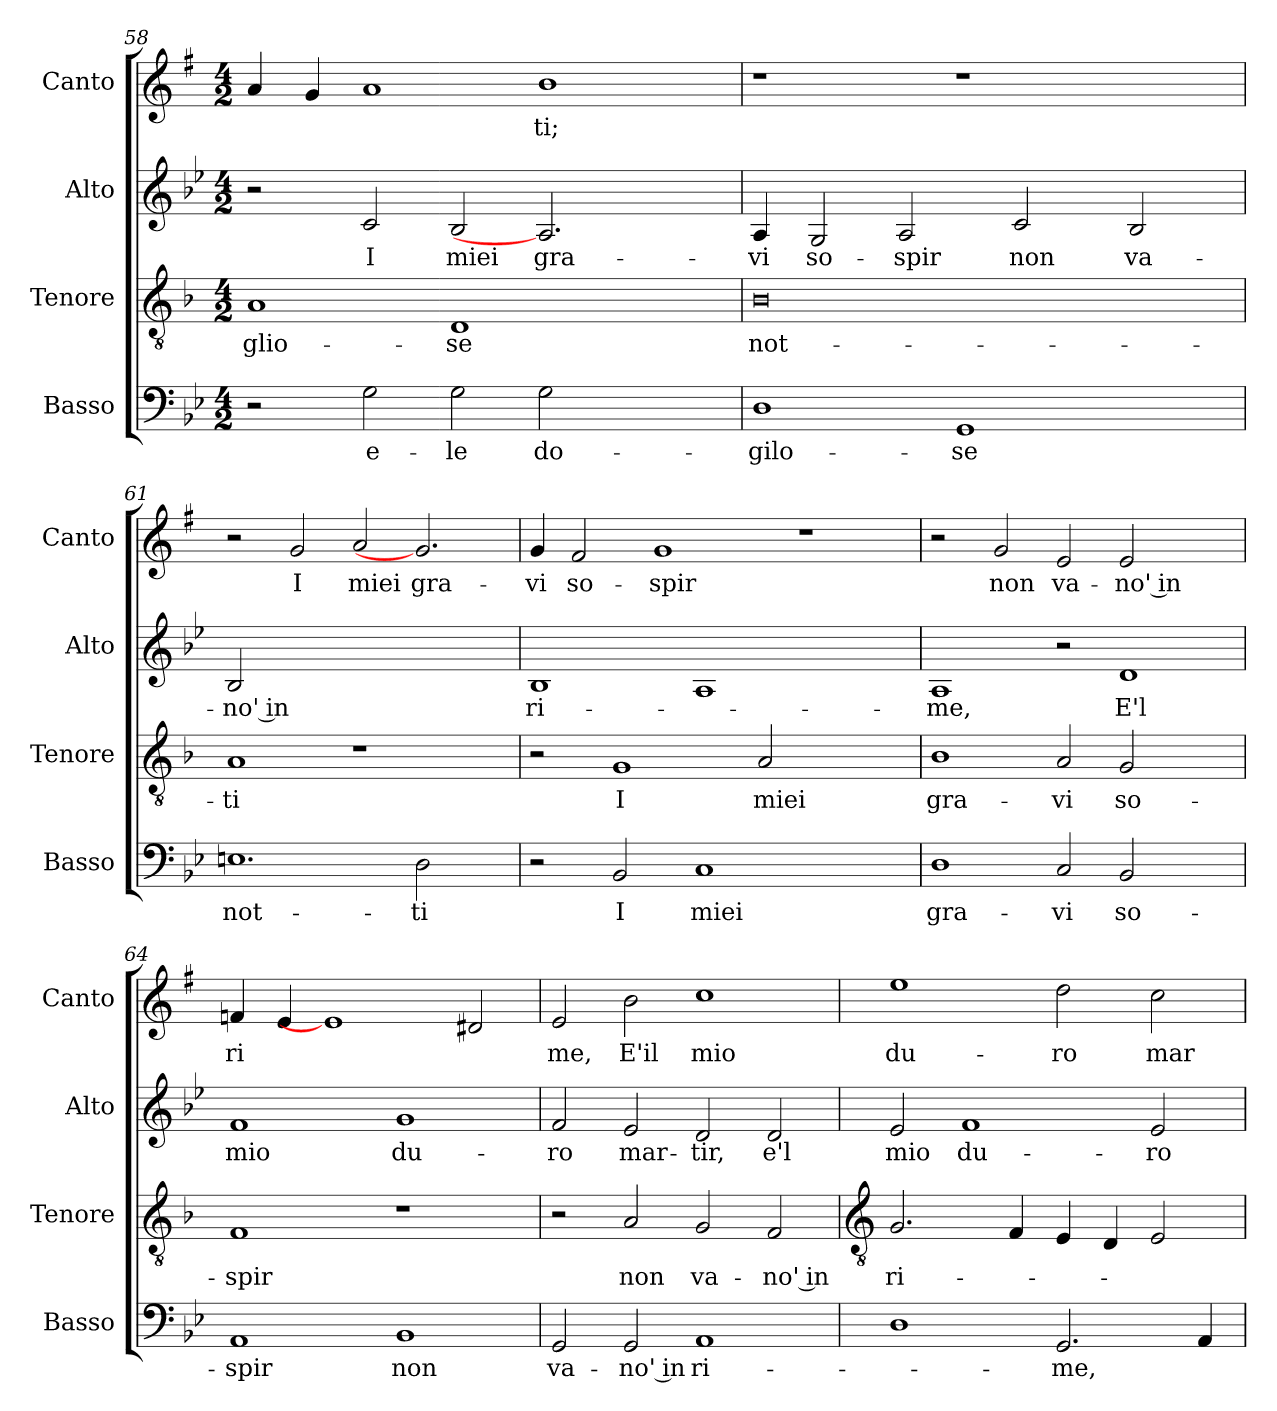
**kern	**text	**kern	**text	**kern	**text	**kern	**text
*part4	*part4	*part3	*part3	*part2	*part2	*part1	*part1
*staff4	*staff4	*staff3	*staff3	*staff2	*staff2	*staff1	*staff1
*I"Basso	*	*I"Tenore	*	*I"Alto	*	*I"Canto	*
*I'Basso	*	*I'Tenore	*	*I'Alto	*	*I'Canto	*
!!LO:LB:g=z
*clefF4	*	*clefGv2	*	*clefG2	*	*clefG2	*
*	*	*	*	*	*	*ITrd1c2	*
*k[b-e-]	*	*k[b-]	*	*k[b-e-]	*	*k[b-]	*
*B-:	*	*F:	*	*B-:	*	*F:	*
*M4/2	*	*M4/2	*	*M4/2	*	*M4/2	*
=58	=58	=58	=58	=58	=58	=58	=58
!	!	!	!LO:LY:b	!	!	!	!
*	*	*	*	*	*	*^	*
2r	.	1A	-glio-	2r	.	4g	0ryy	.
.	.	.	.	.	.	4f	.	.
!	!LO:LY:b	!	!	!	!LO:LY:b	!	!	!
2G	e-	.	.	2c	I	1g	.	.
!	!LO:LY:b	!	!LO:LY:b	!	!LO:LY:b	!	!	!
2G	-le	1D	-se	2B-	miei	.	.	.
!	!LO:LY:b	!	!	!	!LO:LY:b	!	!	!LO:LY:b
2G	do-	.	.	2.A]	gra-	1a	.	-ti;
2ryy	.	2ryy	.	.	.	.	2ryy	.
.	.	.	.	4ryy	.	.	.	.
=59	=59	=59	=59	=59	=59	=59	=59	=59
!	!LO:LY:b	!	!LO:LY:b	!	!LO:LY:b	!	!	!
1D	-gilo-	0B-	not-	4A	-vi	1r	1ryy	.
!	!	!	!	!	!LO:LY:b	!	!	!
.	.	.	.	2G	so-	.	.	.
!	!	!	!	!	!LO:LY:b	!	!	!
.	.	.	.	2A	-spir	.	.	.
!	!LO:LY:b	!	!	!	!	!	!	!
1GG	-se	.	.	.	.	1r	2ryy	.
!	!	!	!	!	!LO:LY:b	!	!	!
.	.	.	.	2c	non	.	.	.
.	.	.	.	.	.	.	2ryy	.
!	!	!	!	!	!LO:LY:b	!	!	!
.	.	.	.	2B-	va-	.	.	.
4ryy	.	4ryy	.	.	.	4ryy	4ryy	.
=61	=61	=61	=61	=61	=61	=61	=61	=61
!	!LO:LY:b	!	!LO:LY:b	!	!LO:LY:b	!	!	!
1.E	not-	1A	-ti	2B-	-no' in	2r	1ryy	.
!	!	!	!	!	!	!	!	!LO:LY:b
.	.	.	.	1..ryy	.	2f	.	I
!	!	!	!	!	!	!	!	!LO:LY:b
.	.	1r	.	.	.	2g	1ryy	miei
!	!LO:LY:b	!	!	!	!	!	!	!LO:LY:b
2D	-ti	.	.	.	.	2.f]	.	gra-
4ryy	.	4ryy	.	.	.	.	4ryy	.
!!LO:LB:g=z	!!
=62	=62	=62	=62	=62	=62	=62	=62	=62
!	!	!	!	!	!LO:LY:b	!	!	!LO:LY:b
2r	.	2r	.	1B-	ri-	4f	1ryy	-vi
!	!	!	!	!	!	!	!	!LO:LY:b
.	.	.	.	.	.	2e	.	so-
!	!LO:LY:b	!	!LO:LY:b	!	!	!	!	!
2BB-	I	1G	I	.	.	.	.	.
!	!	!	!	!	!	!	!	!LO:LY:b
.	.	.	.	.	.	1f	.	-spir
!	!LO:LY:b	!	!	!	!	!	!	!
1C	miei	.	.	1A	.	.	1..ryy	.
!	!	!	!LO:LY:b	!	!	!	!	!
.	.	2A	miei	.	.	.	.	.
.	.	.	.	.	.	1r	.	.
2.ryy	.	2.ryy	.	2.ryy	.	.	.	.
=63	=63	=63	=63	=63	=63	=63	=63	=63
!	!LO:LY:b	!	!LO:LY:b	!	!LO:LY:b	!	!	!
1D	gra-	1B-	gra-	1A	-me,	2r	2ryy	.
!	!	!	!	!	!	!	!	!LO:LY:b
.	.	.	.	.	.	2f	0ryy	non
!	!LO:LY:b	!	!LO:LY:b	!	!	!	!	!LO:LY:b
2C	-vi	2A	-vi	2r	.	2d	.	va-
!	!LO:LY:b	!	!LO:LY:b	!	!LO:LY:b	!	!	!LO:LY:b
2BB-	so-	2G	so-	1d	E'l	2d	.	-no' in
2ryy	.	2ryy	.	.	.	2ryy	.	.
*	*	*	*	*	*	*v	*v	*
!!LO:LB:g=z
=64	=64	=64	=64	=64	=64	=64	=64
!	!LO:LY:b	!	!LO:LY:b	!	!LO:LY:b	!	!LO:LY:b
1AA	-spir	1F	-spir	1f	mio	4e-X	ri
.	.	.	.	.	.	4d	.
.	.	.	.	.	.	1d]	.
!	!LO:LY:b	!	!	!	!LO:LY:b	!	!
1BB-	non	1r	.	1g	du-	.	.
.	.	.	.	.	.	2c#X	.
!!LO:LB:g=z
=65	=65	=65	=65	=65	=65	=65	=65
!	!LO:LY:b	!	!	!	!LO:LY:b	!	!LO:LY:b
2GG	va-	2r	.	2f	-ro	2d	me,
!	!LO:LY:b	!	!LO:LY:b	!	!LO:LY:b	!	!LO:LY:b
2GG	-no' in	2A	non	2e-	mar-	2a	E'il
!	!LO:LY:b	!	!LO:LY:b	!	!LO:LY:b	!	!LO:LY:b
1AA	ri-	2G	va-	2d	-tir,	1b-	mio
!	!	!	!LO:LY:b	!	!LO:LY:b	!	!
.	.	2F	-no' in	2d	e'l	.	.
!!LO:LB:g=z
=66	=66	=66	=66	=66	=66	=66	=66
*	*	*clefGv2	*	*	*	*	*
!	!	!	!LO:LY:b	!	!LO:LY:b	!	!LO:LY:b
1D	.	2.G	ri-	2e-	mio	1dd	du-
!	!	!	!	!	!LO:LY:b	!	!
.	.	.	.	1f	du-	.	.
.	.	4F	.	.	.	.	.
!	!LO:LY:b	!	!	!	!	!	!LO:LY:b
2.GG	-me,	4E	.	.	.	2cc	-ro
.	.	4D	.	.	.	.	.
!	!	!	!	!	!LO:LY:b	!	!LO:LY:b
.	.	2E	.	2e-	-ro	2b-	mar-
4AA	.	.	.	.	.	.	.
=	=	=	=	=	=	=	=
*-	*-	*-	*-	*-	*-	*-	*-
